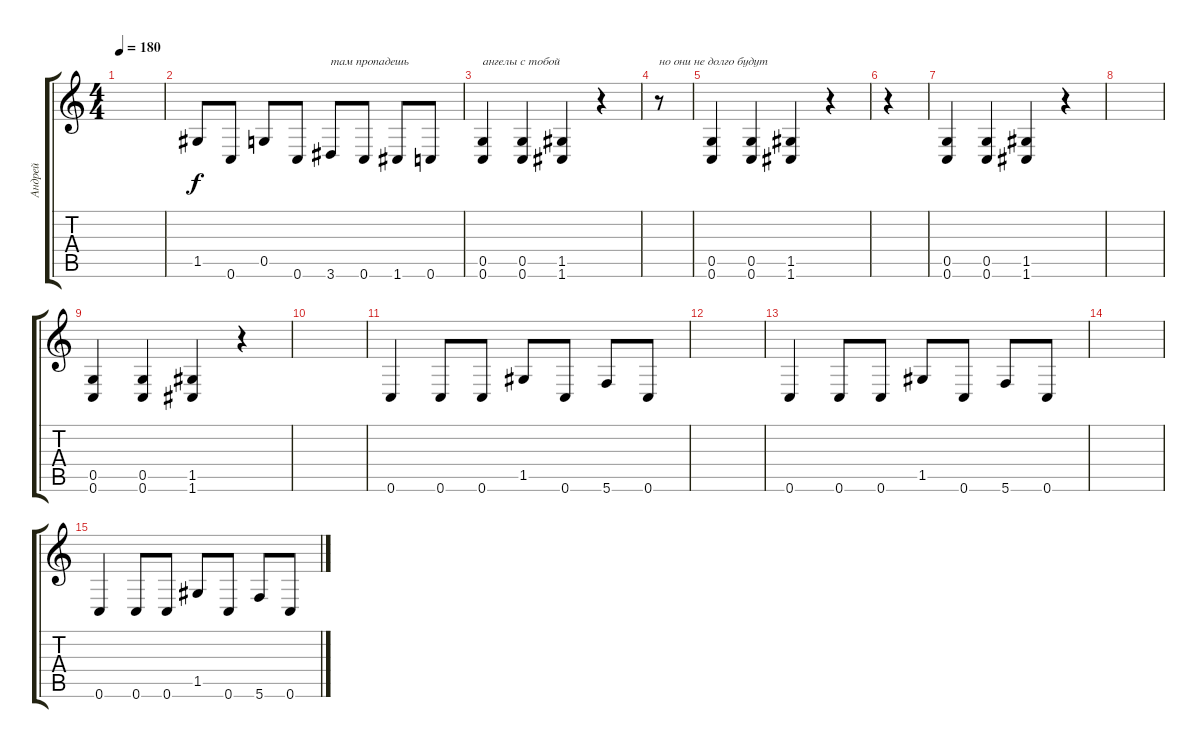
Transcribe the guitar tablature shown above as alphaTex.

\track ("Андрей" "Андрей") {instrument distortionguitar}
\staff {score tabs}
\tuning (E4 C4 G3 C3 G2 C2) {hide}
\ts (4 4)
\tempo 180
\clef g2
\ks c
|
1.5.8 0.6.8 0.5.8 0.6.8 3.6.8{txt "там пропадешь"} 0.6.8 1.6.8 0.6.8 |
(0.5 0.6).4{txt "ангелы с тобой"} (0.5 0.6).4 (1.5 1.6).4 r.4 |
r.8{txt "но они не долго будут"} |
(0.5 0.6).4 (0.5 0.6).4 (1.5 1.6).4 r.4 |
r.4 |
(0.5 0.6).4 (0.5 0.6).4 (1.5 1.6).4 r.4 |
|
(0.5 0.6).4 (0.5 0.6).4 (1.5 1.6).4 r.4 |
|
0.6.4 0.6.8 0.6.8 1.5.8 0.6.8 5.6.8 0.6.8 |
|
0.6.4 0.6.8 0.6.8 1.5.8 0.6.8 5.6.8 0.6.8 |
|
0.6.4 0.6.8 0.6.8 1.5.8 0.6.8 5.6.8 0.6.8
